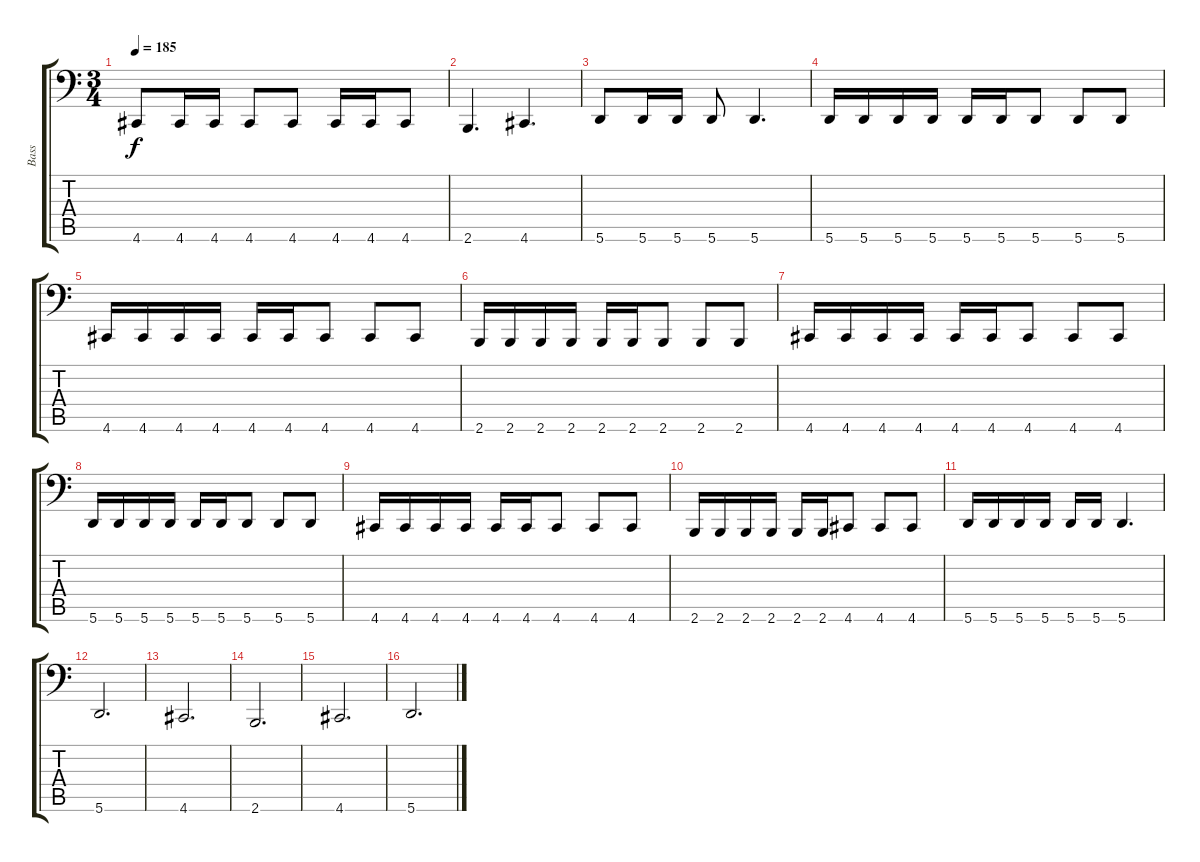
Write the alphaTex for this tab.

\track ("Bass" "Bass") {instrument electricbasspick}
\staff {score tabs}
\tuning (C3 G2 D2 A1 E1 A0) {hide}
\ts (3 4)
\tempo 185
\clef f4
\ks c
4.6.8{dy f} 4.6.16 4.6.16 4.6.8 4.6.8 4.6.16 4.6.16 4.6.8 |
2.6.4{d} 4.6.4{d} |
5.6.8 5.6.16 5.6.16 5.6.8 5.6.4{d} |
5.6.16 5.6.16 5.6.16 5.6.16 5.6.16 5.6.16 5.6.8 5.6.8 5.6.8 |
4.6.16 4.6.16 4.6.16 4.6.16 4.6.16 4.6.16 4.6.8 4.6.8 4.6.8 |
2.6.16 2.6.16 2.6.16 2.6.16 2.6.16 2.6.16 2.6.8 2.6.8 2.6.8 |
4.6.16 4.6.16 4.6.16 4.6.16 4.6.16 4.6.16 4.6.8 4.6.8 4.6.8 |
5.6.16 5.6.16 5.6.16 5.6.16 5.6.16 5.6.16 5.6.8 5.6.8 5.6.8 |
4.6.16 4.6.16 4.6.16 4.6.16 4.6.16 4.6.16 4.6.8 4.6.8 4.6.8 |
2.6.16 2.6.16 2.6.16 2.6.16 2.6.16 2.6.16 4.6.8 4.6.8 4.6.8 |
5.6.16 5.6.16 5.6.16 5.6.16 5.6.16 5.6.16 5.6.4{d} |
5.6.2{d} |
4.6.2{d} |
2.6.2{d} |
4.6.2{d} |
5.6.2{d}
